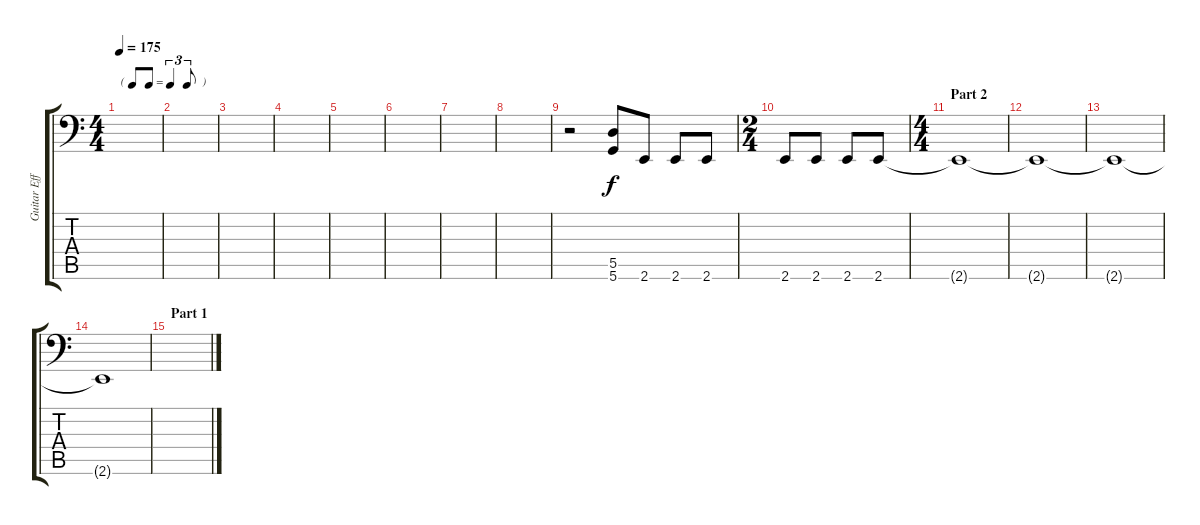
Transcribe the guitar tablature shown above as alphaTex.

\track ("Guitar Effect" "Guitar Eff") {instrument distortionguitar}
\staff {score tabs}
\tuning (E3 B2 G2 D2 A1 D1) {hide}
\ts (4 4)
\tf triplet8th
\tempo 175
\clef f4
\ks c
|
|
|
|
|
|
|
|
r.2 (5.5 5.6).8 2.6.8 2.6.8 2.6.8 |
\ts (2 4)
2.6.8 2.6.8 2.6.8 2.6.8 |
\ts (4 4)
\section ("" "Part 2")
2.6{t}.1 |
2.6{t}.1 |
2.6{t}.1 |
2.6{t}.1 |
\section ("" "Part 1")
